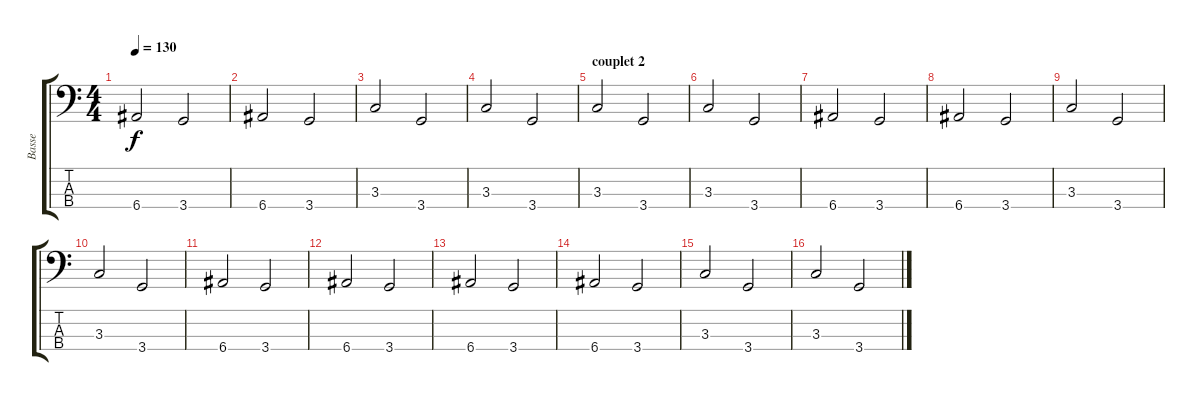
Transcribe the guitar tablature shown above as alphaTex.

\track ("Basse" "Basse") {instrument electricbassfinger}
\staff {score tabs}
\tuning (G2 D2 A1 E1) {hide}
\ts (4 4)
\tempo 130
\clef f4
\ks c
6.4.2{dy f} 3.4.2 |
6.4.2 3.4.2 |
3.3.2 3.4.2 |
3.3.2 3.4.2 |
\section ("" "couplet 2")
3.3.2 3.4.2 |
3.3.2 3.4.2 |
6.4.2 3.4.2 |
6.4.2 3.4.2 |
3.3.2 3.4.2 |
3.3.2 3.4.2 |
6.4.2 3.4.2 |
6.4.2 3.4.2 |
6.4.2 3.4.2 |
6.4.2 3.4.2 |
3.3.2 3.4.2 |
3.3.2 3.4.2
